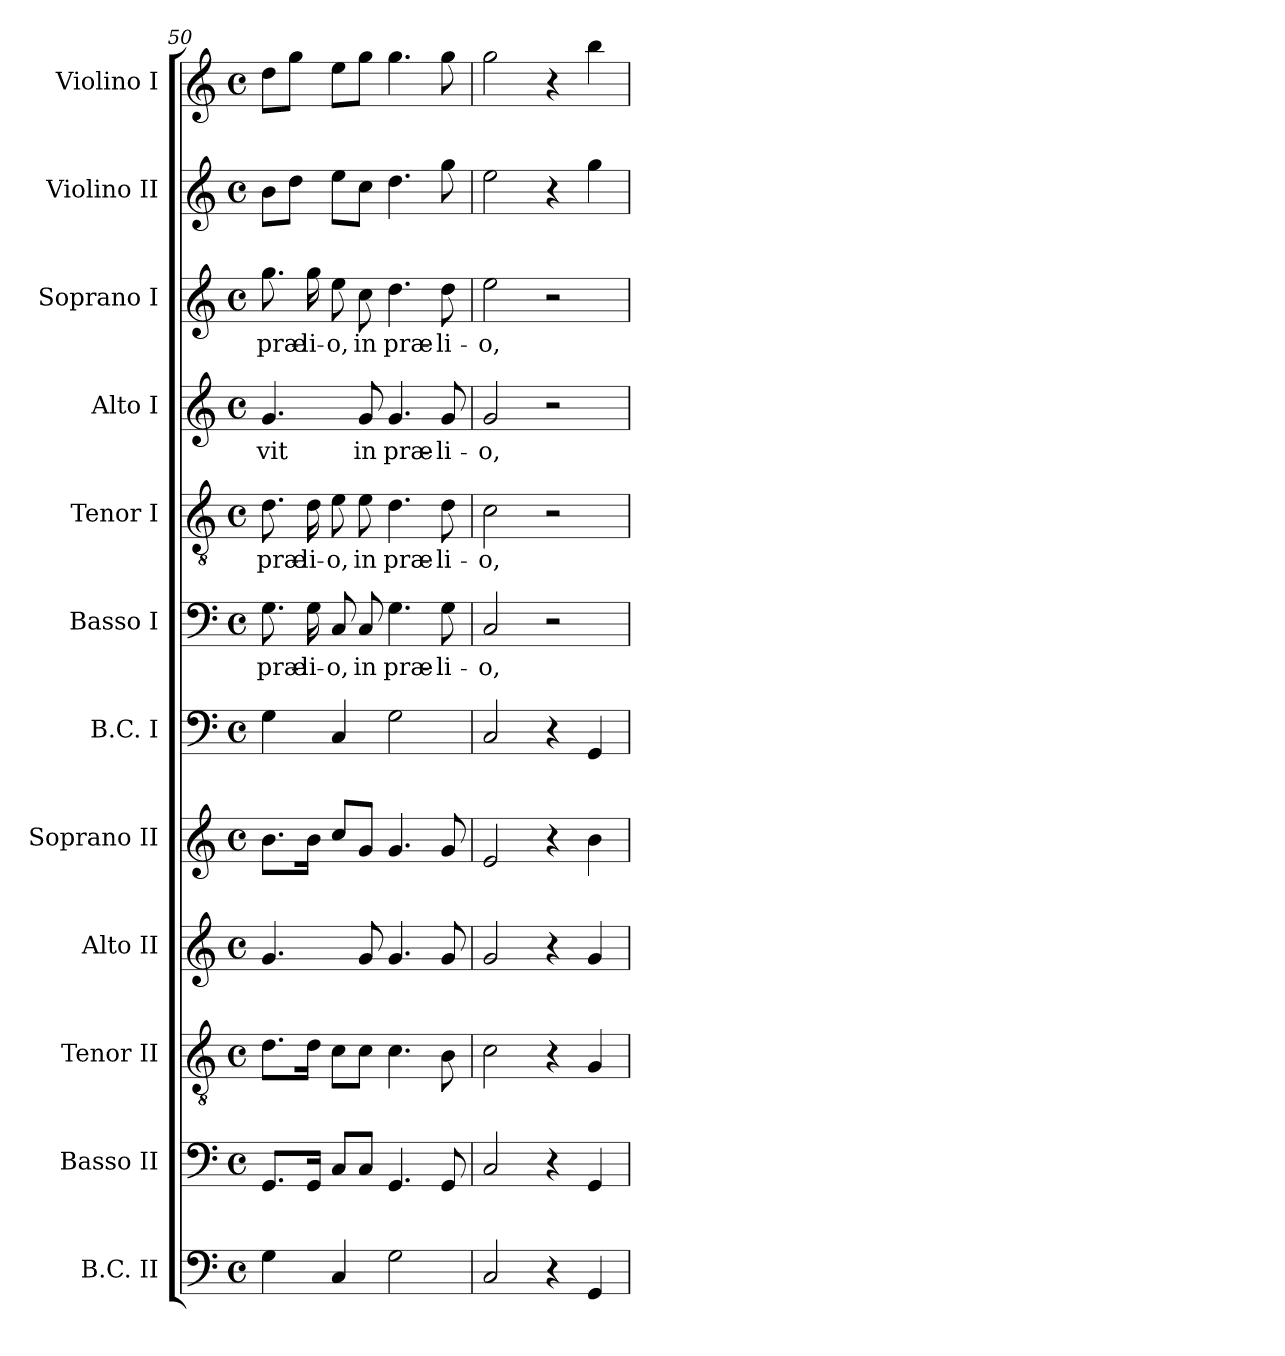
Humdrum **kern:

**kern	**kern	**kern	**kern	**kern	**kern	**kern	**text	**kern	**text	**kern	**text	**kern	**text	**kern	**kern
*part12	*part11	*part10	*part9	*part8	*part7	*part6	*part6	*part5	*part5	*part4	*part4	*part3	*part3	*part2	*part1
*staff12	*staff11	*staff10	*staff9	*staff8	*staff7	*staff6	*staff6	*staff5	*staff5	*staff4	*staff4	*staff3	*staff3	*staff2	*staff1
*I"B.C. II	*I"Basso II	*I"Tenor II	*I"Alto II	*I"Soprano II	*I"B.C. I	*I"Basso I	*	*I"Tenor I	*	*I"Alto I	*	*I"Soprano I	*	*I"Violino II	*I"Violino I
*I'BC2	*I'B 2	*I'T 2	*I'A 2	*I'S 2	*I'BC1	*I'B 1	*	*I'T 1	*	*I'A 1	*	*I'S 1	*	*I'Vln. II	*I'Vln. I
!!LO:PB:g=z
*clefF4	*clefF4	*clefGv2	*clefG2	*clefG2	*clefF4	*clefF4	*	*clefGv2	*	*clefG2	*	*clefG2	*	*clefG2	*clefG2
*k[]	*k[]	*k[]	*k[]	*k[]	*k[]	*k[]	*	*k[]	*	*k[]	*	*k[]	*	*k[]	*k[]
*C:	*C:	*C:	*C:	*C:	*C:	*C:	*	*C:	*	*C:	*	*C:	*	*C:	*C:
*M4/4	*M4/4	*M4/4	*M4/4	*M4/4	*M4/4	*M4/4	*	*M4/4	*	*M4/4	*	*M4/4	*	*M4/4	*M4/4
*met(c)	*met(c)	*met(c)	*met(c)	*met(c)	*met(c)	*met(c)	*	*met(c)	*	*met(c)	*	*met(c)	*	*met(c)	*met(c)
=50	=50	=50	=50	=50	=50	=50	=50	=50	=50	=50	=50	=50	=50	=50	=50
!	!	!	!	!	!	!	!LO:LY:b	!	!	!	!	!	!	!	!
!	!	!	!	!	!	!	!	!	!LO:LY:b	!	!	!	!	!	!
!	!	!	!	!	!	!	!	!	!	!	!LO:LY:b	!	!	!	!
!	!	!	!	!	!	!	!	!	!	!	!	!	!LO:LY:b	!	!
4G\	8.GG/L	8.d\L	4.g/	8.b\L	4G\	8.G\	præ-	8.d\	præ-	4.g/	-vit	8.gg\	præ-	8b\L	8dd\L
.	.	.	.	.	.	.	.	.	.	.	.	.	.	8dd\J	8gg\J
!	!	!	!	!	!	!	!LO:LY:b	!	!	!	!	!	!	!	!
!	!	!	!	!	!	!	!	!	!LO:LY:b	!	!	!	!	!	!
!	!	!	!	!	!	!	!	!	!	!	!	!	!LO:LY:b	!	!
.	16GG/Jk	16d\Jk	.	16b\Jk	.	16G\	-li-	16d\	-li-	.	.	16gg\	-li-	.	.
!	!	!	!	!	!	!	!LO:LY:b	!	!	!	!	!	!	!	!
!	!	!	!	!	!	!	!	!	!LO:LY:b	!	!	!	!	!	!
!	!	!	!	!	!	!	!	!	!	!	!	!	!LO:LY:b	!	!
4C/	8C/L	8c\L	.	8cc/L	4C/	8C/	-o,	8e\	-o,	.	.	8ee\	-o,	8ee\L	8ee\L
!	!	!	!	!	!	!	!LO:LY:b	!	!	!	!	!	!	!	!
!	!	!	!	!	!	!	!	!	!LO:LY:b	!	!	!	!	!	!
!	!	!	!	!	!	!	!	!	!	!	!LO:LY:b	!	!	!	!
!	!	!	!	!	!	!	!	!	!	!	!	!	!LO:LY:b	!	!
.	8C/J	8c\J	8g/	8g/J	.	8C/	in	8e\	in	8g/	in	8cc\	in	8cc\J	8gg\J
!	!	!	!	!	!	!	!LO:LY:b	!	!	!	!	!	!	!	!
!	!	!	!	!	!	!	!	!	!LO:LY:b	!	!	!	!	!	!
!	!	!	!	!	!	!	!	!	!	!	!LO:LY:b	!	!	!	!
!	!	!	!	!	!	!	!	!	!	!	!	!	!LO:LY:b	!	!
2G\	4.GG/	4.c\	4.g/	4.g/	2G\	4.G\	præ-	4.d\	præ-	4.g/	præ-	4.dd\	præ-	4.dd\	4.gg\
!	!	!	!	!	!	!	!LO:LY:b	!	!	!	!	!	!	!	!
!	!	!	!	!	!	!	!	!	!LO:LY:b	!	!	!	!	!	!
!	!	!	!	!	!	!	!	!	!	!	!LO:LY:b	!	!	!	!
!	!	!	!	!	!	!	!	!	!	!	!	!	!LO:LY:b	!	!
.	8GG/	8B\	8g/	8g/	.	8G\	-li-	8d\	-li-	8g/	-li-	8dd\	-li-	8gg\	8gg\
=51	=51	=51	=51	=51	=51	=51	=51	=51	=51	=51	=51	=51	=51	=51	=51
!	!	!	!	!	!	!	!LO:LY:b	!	!	!	!	!	!	!	!
!	!	!	!	!	!	!	!	!	!LO:LY:b	!	!	!	!	!	!
!	!	!	!	!	!	!	!	!	!	!	!LO:LY:b	!	!	!	!
!	!	!	!	!	!	!	!	!	!	!	!	!	!LO:LY:b	!	!
2C/	2C/	2c\	2g/	2e/	2C/	2C/	-o,	2c\	-o,	2g/	-o,	2ee\	-o,	2ee\	2gg\
4r	4r	4r	4r	4r	4r	2r	.	2r	.	2r	.	2r	.	4r	4r
4GG/	4GG/	4G/	4g/	4b\	4GG/	.	.	.	.	.	.	.	.	4gg\	4bb\
=	=	=	=	=	=	=	=	=	=	=	=	=	=	=	=
*-	*-	*-	*-	*-	*-	*-	*-	*-	*-	*-	*-	*-	*-	*-	*-
